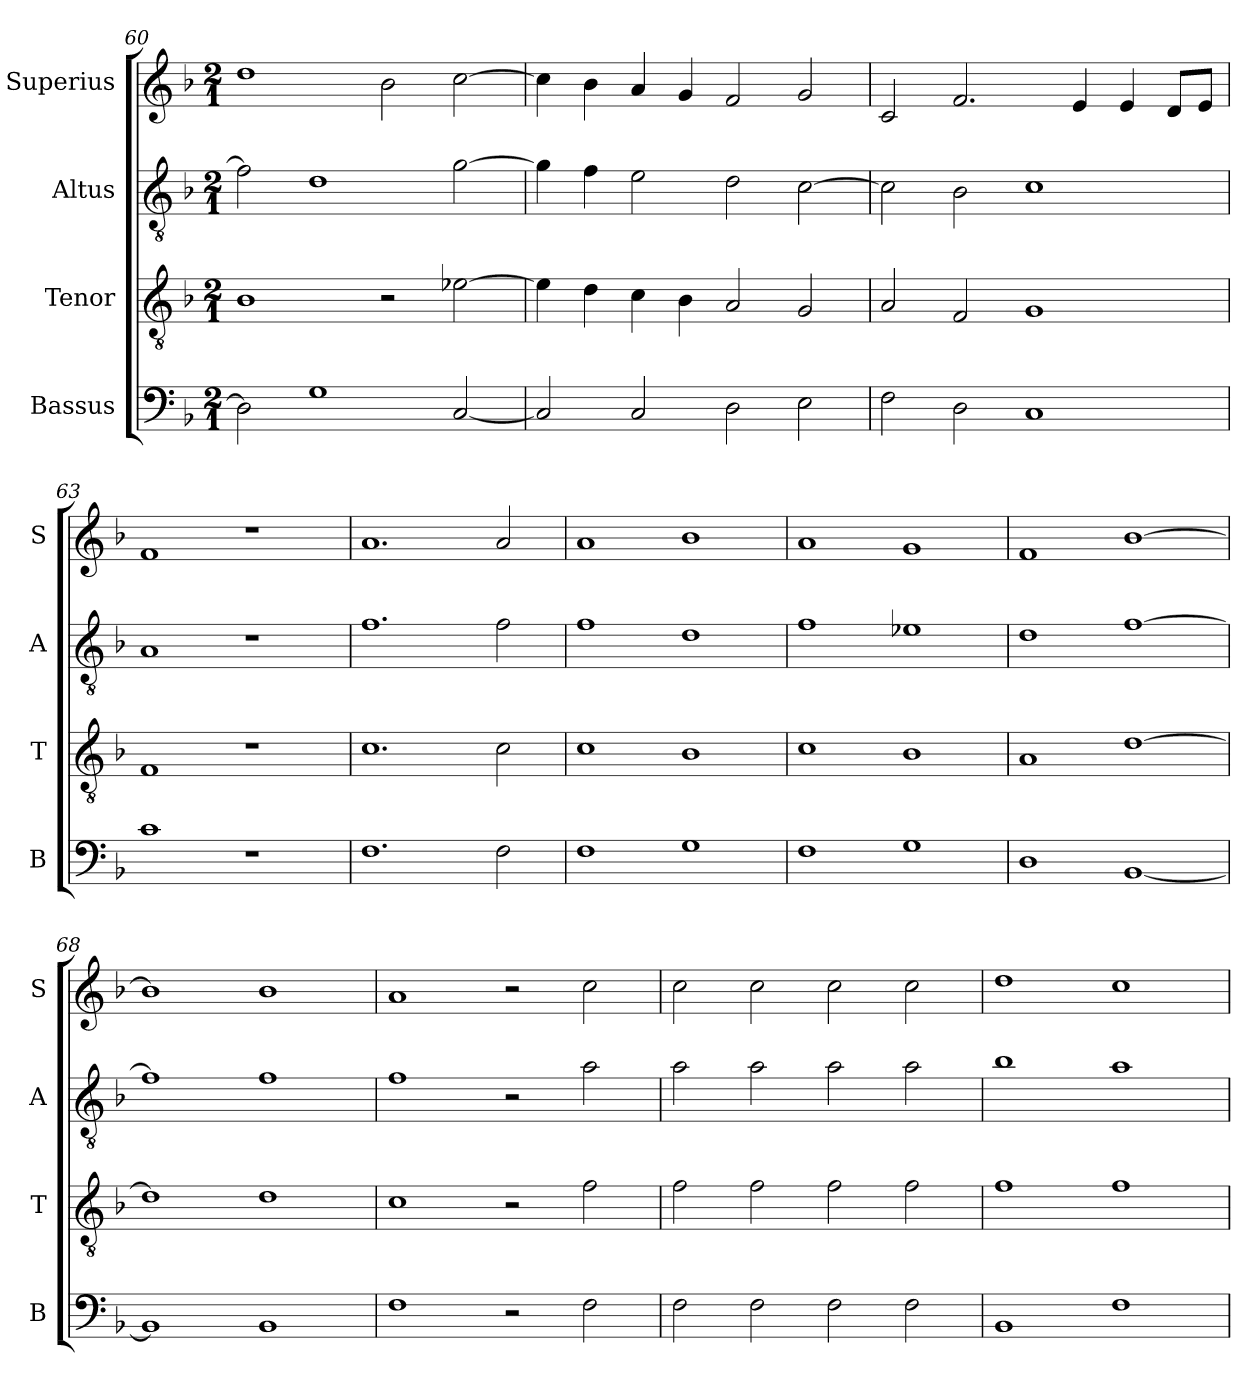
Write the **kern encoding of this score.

**kern	**kern	**kern	**kern
*part4	*part3	*part2	*part1
*staff4	*staff3	*staff2	*staff1
*I"Bassus	*I"Tenor	*I"Altus	*I"Superius
*I'B	*I'T	*I'A	*I'S
*clefF4	*clefGv2	*clefGv2	*clefG2
*k[b-]	*k[b-]	*k[b-]	*k[b-]
*F:	*F:	*F:	*F:
*M2/1	*M2/1	*M2/1	*M2/1
=60	=60	=60	=60
2D]	1B-	2f]	1dd
1G	.	1d	.
.	2r	.	2b-
[2C	[2e-X	[2g	[2cc
=61	=61	=61	=61
2C]	4e-]	4g]	4cc]
.	4d	4f	4b-
2C	4c	2e	4a
.	4B-	.	4g
2D	2A	2d	2f
2E	2G	[2c	2g
=62	=62	=62	=62
2F	2A	2c]	2c
2D	2F	2B-	2.f
1C	1G	1c	.
.	.	.	4e
.	.	.	4e
.	.	.	8dL
.	.	.	8eJ
=63	=63	=63	=63
1c	1F	1A	1f
1r	1r	1r	1r
=64	=64	=64	=64
1.F	1.c	1.f	1.a
2F	2c	2f	2a
=65	=65	=65	=65
1F	1c	1f	1a
1G	1B-	1d	1b-
=66	=66	=66	=66
1F	1c	1f	1a
1G	1B-	1e-X	1g
=67	=67	=67	=67
1D	1A	1d	1f
[1BB-	[1d	[1f	[1b-
=68	=68	=68	=68
1BB-]	1d]	1f]	1b-]
1BB-	1d	1f	1b-
=69	=69	=69	=69
1F	1c	1f	1a
2r	2r	2r	2r
2F	2f	2a	2cc
=70	=70	=70	=70
2F	2f	2a	2cc
2F	2f	2a	2cc
2F	2f	2a	2cc
2F	2f	2a	2cc
=71	=71	=71	=71
1BB-	1f	1b-	1dd
1F	1f	1a	1cc
=	=	=	=
*-	*-	*-	*-
